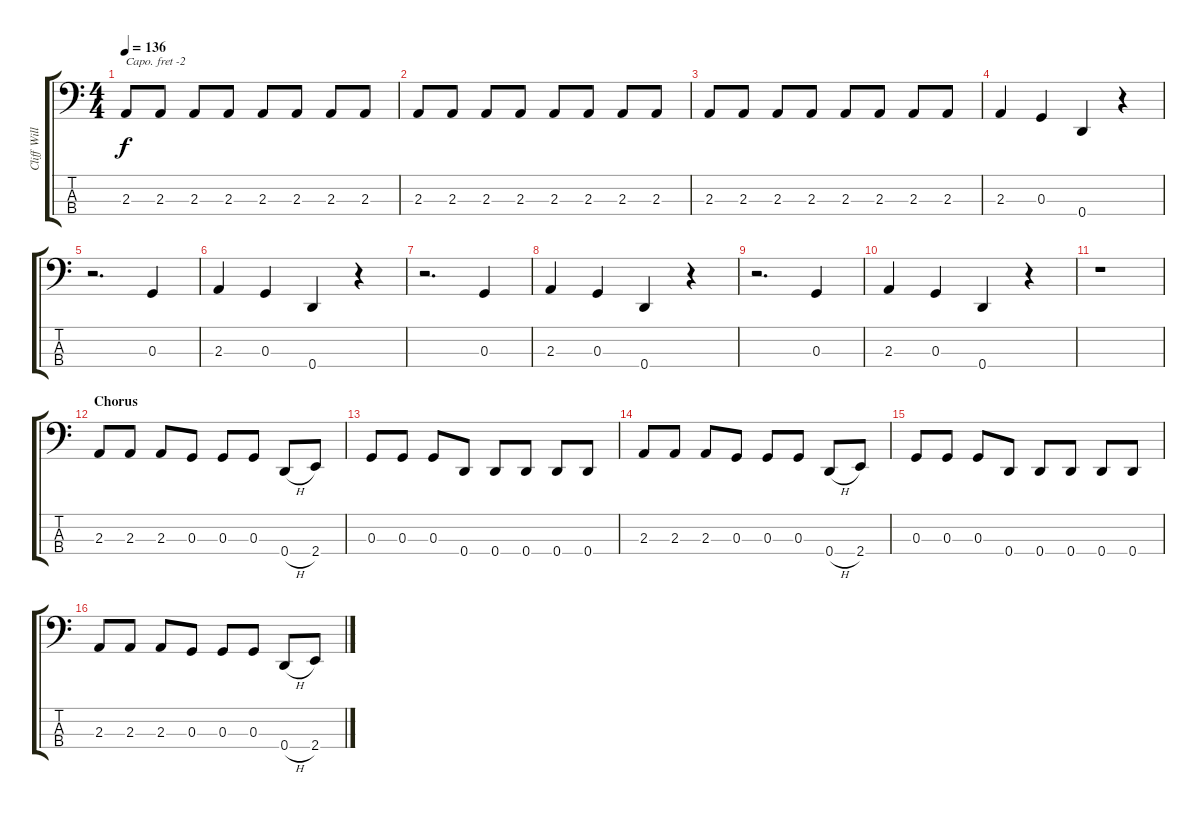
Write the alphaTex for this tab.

\track ("Cliff Williams" "Cliff Will") {instrument electricbasspick}
\staff {score tabs}
\capo -2
\tuning (G2 D2 A1 E1) {hide}
\ts (4 4)
\tempo 136
\clef f4
\ks c
2.3.8{dy f} 2.3.8 2.3.8 2.3.8 2.3.8 2.3.8 2.3.8 2.3.8 |
2.3.8 2.3.8 2.3.8 2.3.8 2.3.8 2.3.8 2.3.8 2.3.8 |
2.3.8 2.3.8 2.3.8 2.3.8 2.3.8 2.3.8 2.3.8 2.3.8 |
2.3.4 0.3.4 0.4.4 r.4 |
r.2{d} 0.3.4 |
2.3.4 0.3.4 0.4.4 r.4 |
r.2{d} 0.3.4 |
2.3.4 0.3.4 0.4.4 r.4 |
r.2{d} 0.3.4 |
2.3.4 0.3.4 0.4.4 r.4 |
r.1 |
\section ("" "Chorus")
2.3.8 2.3.8 2.3.8 0.3.8 0.3.8 0.3.8 0.4{h}.8 2.4.8 |
0.3.8 0.3.8 0.3.8 0.4.8 0.4.8 0.4.8 0.4.8 0.4.8 |
2.3.8 2.3.8 2.3.8 0.3.8 0.3.8 0.3.8 0.4{h}.8 2.4.8 |
0.3.8 0.3.8 0.3.8 0.4.8 0.4.8 0.4.8 0.4.8 0.4.8 |
2.3.8 2.3.8 2.3.8 0.3.8 0.3.8 0.3.8 0.4{h}.8 2.4.8
